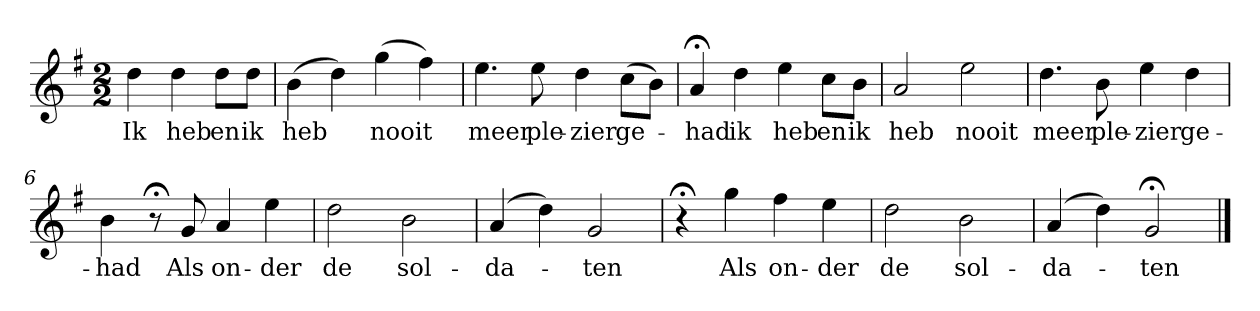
**kern	**text
*part1	*part1
*staff1	*staff1
*k[f#]	*
*G:	*
*M2/2	*
*MM120	*
=	=
4dd	Ik
4dd	heb
8ddL	en
8ddJ	ik
=1	=1
(4b	heb
4dd)	.
(4gg	nooit
4ff#)	.
=2	=2
4.ee	meer
8ee	ple-
4dd	-zier
(8ccL	ge-
8bJ)	.
=3	=3
4a;<	-had
4dd	ik
4ee	heb
8ccL	en
8bJ	ik
=4	=4
2a	heb
2ee	nooit
=5	=5
4.dd	meer
8b	ple-
4ee	-zier
4dd	ge-
=6	=6
4b	-had
8r;<	.
8g	Als
4a	on-
4ee	-der
=7	=7
2dd	de
2b	sol-
=8	=8
(4a	-da-
4dd)	.
2g	-ten
=9	=9
4r;<	.
4gg	Als
4ff#	on-
4ee	-der
=10	=10
2dd	de
2b	sol-
=11	=11
(4a	-da-
4dd)	.
2g;<	-ten
==	==
*-	*-
